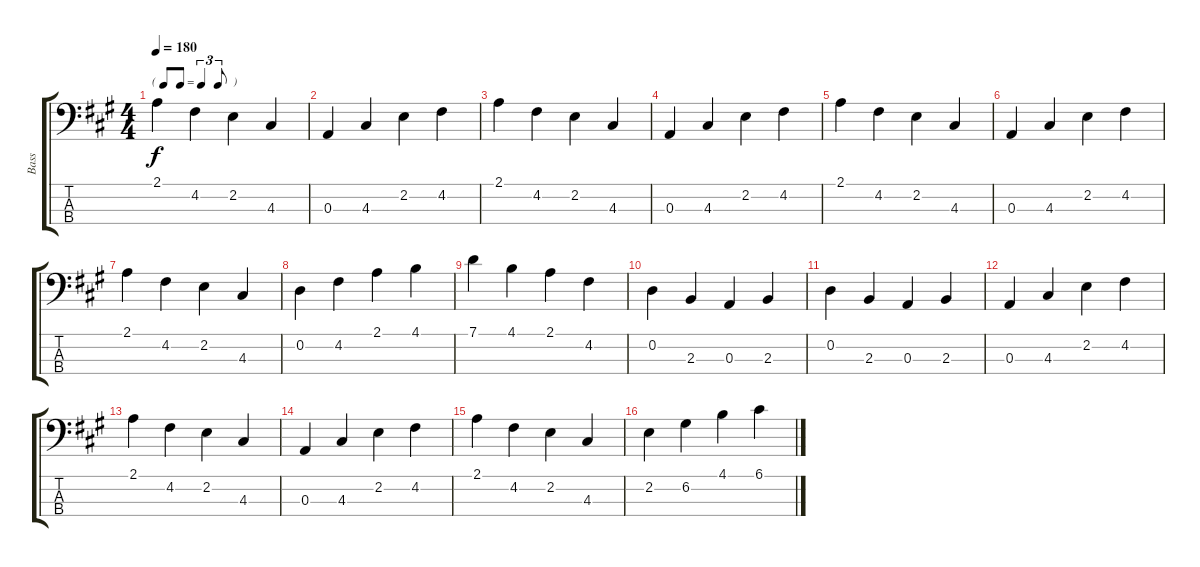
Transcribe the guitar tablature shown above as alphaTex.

\track ("Bass" "Bass") {instrument electricbassfinger}
\staff {score tabs}
\tuning (G2 D2 A1 E1) {hide}
\ts (4 4)
\tf triplet8th
\tempo 180
\clef f4
\ks a
2.1.4{dy f} 4.2.4 2.2.4 4.3.4 |
0.3.4 4.3.4 2.2.4 4.2.4 |
2.1.4 4.2.4 2.2.4 4.3.4 |
0.3.4 4.3.4 2.2.4 4.2.4 |
2.1.4 4.2.4 2.2.4 4.3.4 |
0.3.4 4.3.4 2.2.4 4.2.4 |
2.1.4 4.2.4 2.2.4 4.3.4 |
0.2.4 4.2.4 2.1.4 4.1.4 |
7.1.4 4.1.4 2.1.4 4.2.4 |
0.2.4 2.3.4 0.3.4 2.3.4 |
0.2.4 2.3.4 0.3.4 2.3.4 |
0.3.4 4.3.4 2.2.4 4.2.4 |
2.1.4 4.2.4 2.2.4 4.3.4 |
0.3.4 4.3.4 2.2.4 4.2.4 |
2.1.4 4.2.4 2.2.4 4.3.4 |
2.2.4 6.2.4 4.1.4 6.1.4
